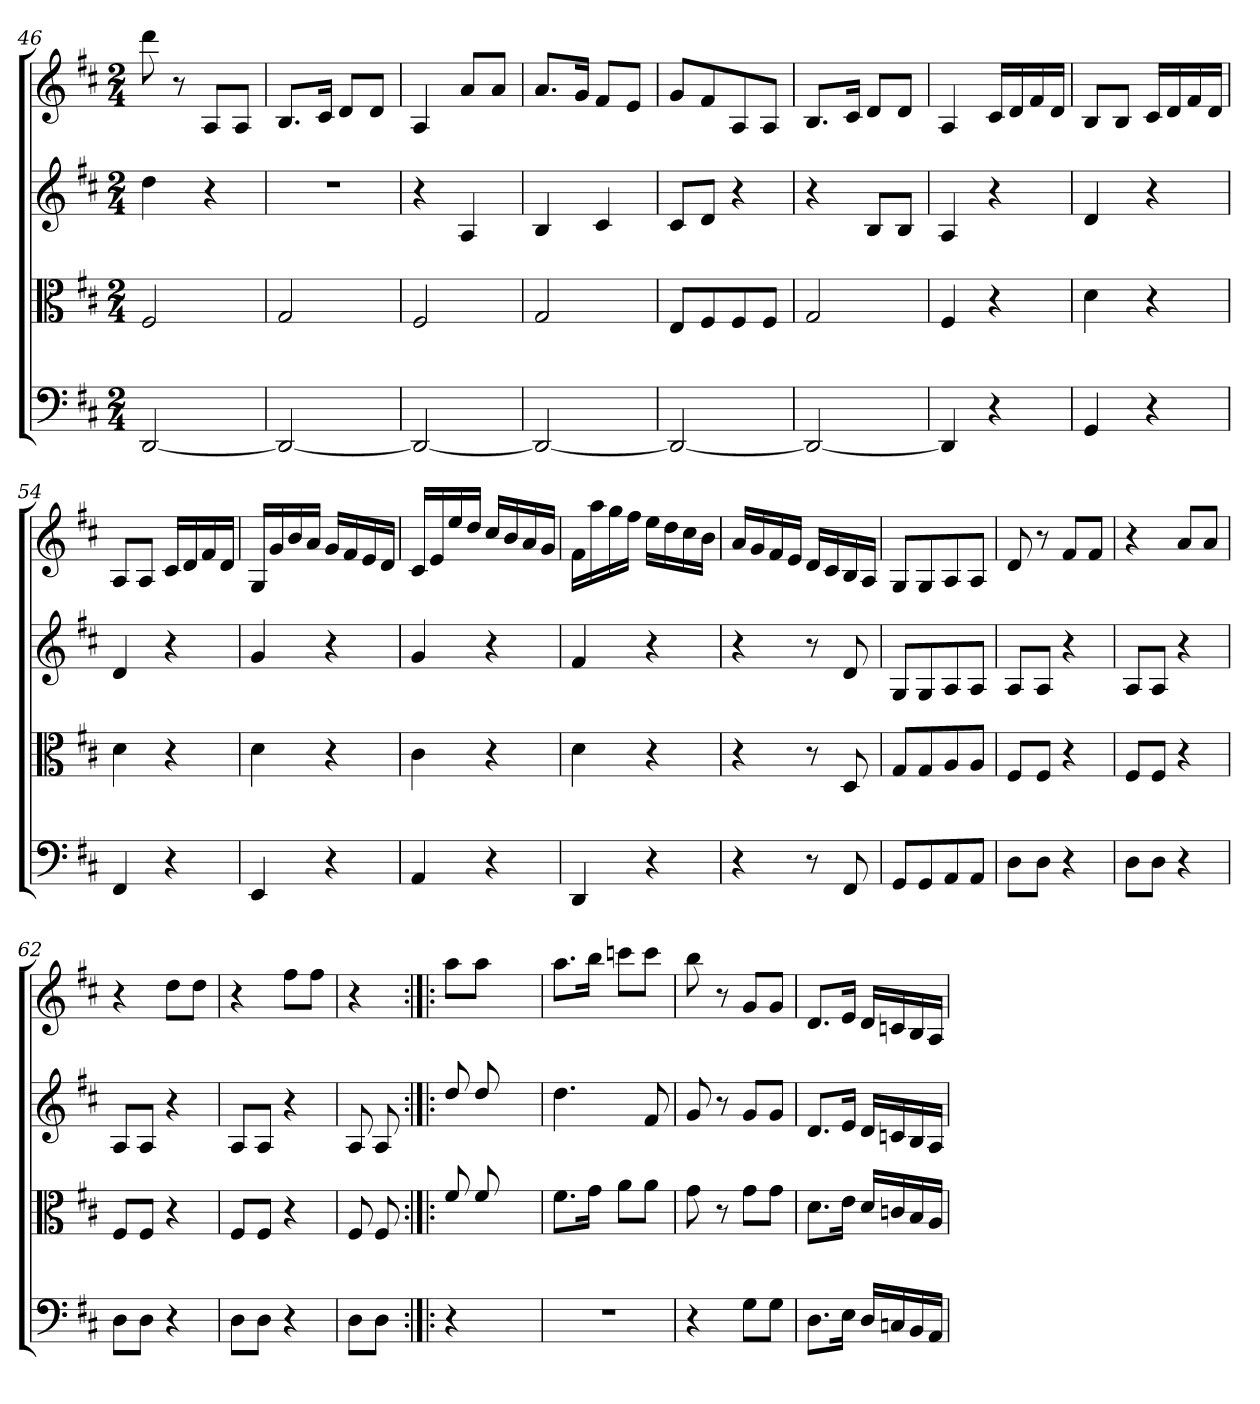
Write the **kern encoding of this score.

**kern	**kern	**kern	**kern
*part4	*part3	*part2	*part1
*staff4	*staff3	*staff2	*staff1
*clefF4	*clefC3	*clefG2	*clefG2
*k[f#c#]	*k[f#c#]	*k[f#c#]	*k[f#c#]
*D:	*D:	*D:	*D:
*M2/4	*M2/4	*M2/4	*M2/4
=46	=46	=46	=46
[2DD/	2F#/	4dd\	8ddd\
.	.	.	8r
.	.	4r	8A/L
.	.	.	8A/J
=47	=47	=47	=47
2DD/_	2G/	2r	8.B/L
.	.	.	16c#/Jk
.	.	.	8d/L
.	.	.	8d/J
=48	=48	=48	=48
2DD/_	2F#/	4r	4A/
.	.	4A/	8a/L
.	.	.	8a/J
=49	=49	=49	=49
2DD/_	2G/	4B/	8.a/L
.	.	.	16g/Jk
.	.	4c#/	8f#/L
.	.	.	8e/J
=50	=50	=50	=50
2DD/_	8E/L	8c#/L	8g/L
.	8F#/	8d/J	8f#/
.	8F#/	4r	8A/
.	8F#/J	.	8A/J
=51	=51	=51	=51
2DD/_	2G/	4r	8.B/L
.	.	.	16c#/Jk
.	.	8B/L	8d/L
.	.	8B/J	8d/J
=52	=52	=52	=52
4DD/]	4F#/	4A/	4A/
4r	4r	4r	16c#/LL
.	.	.	16d/
.	.	.	16f#/
.	.	.	16d/JJ
=53	=53	=53	=53
4GG/	4d\	4d/	8B/L
.	.	.	8B/J
4r	4r	4r	16c#/LL
.	.	.	16d/
.	.	.	16f#/
.	.	.	16d/JJ
=54	=54	=54	=54
4FF#/	4d\	4d/	8A/L
.	.	.	8A/J
4r	4r	4r	16c#/LL
.	.	.	16d/
.	.	.	16f#/
.	.	.	16d/JJ
=55	=55	=55	=55
4EE/	4d\	4g/	16G/LL
.	.	.	16g/
.	.	.	16b/
.	.	.	16a/JJ
4r	4r	4r	16g/LL
.	.	.	16f#/
.	.	.	16e/
.	.	.	16d/JJ
=56	=56	=56	=56
4AA/	4c#\	4g/	16c#/LL
.	.	.	16e/
.	.	.	16ee/
.	.	.	16dd/JJ
4r	4r	4r	16cc#/LL
.	.	.	16b/
.	.	.	16a/
.	.	.	16g/JJ
=57	=57	=57	=57
4DD/	4d\	4f#/	16f#\LL
.	.	.	16aa\
.	.	.	16gg\
.	.	.	16ff#\JJ
4r	4r	4r	16ee\LL
.	.	.	16dd\
.	.	.	16cc#\
.	.	.	16b\JJ
=58	=58	=58	=58
4r	4r	4r	16a/LL
.	.	.	16g/
.	.	.	16f#/
.	.	.	16e/JJ
8r	8r	8r	16d/LL
.	.	.	16c#/
8FF#/	8D/	8d/	16B/
.	.	.	16A/JJ
=59	=59	=59	=59
8GG/L	8G/L	8G/L	8G/L
8GG/	8G/	8G/	8G/
8AA/	8A/	8A/	8A/
8AA/J	8A/J	8A/J	8A/J
=60	=60	=60	=60
8D\L	8F#/L	8A/L	8d/
8D\J	8F#/J	8A/J	8r
4r	4r	4r	8f#/L
.	.	.	8f#/J
=61	=61	=61	=61
8D\L	8F#/L	8A/L	4r
8D\J	8F#/J	8A/J	.
4r	4r	4r	8a/L
.	.	.	8a/J
=62	=62	=62	=62
8D\L	8F#/L	8A/L	4r
8D\J	8F#/J	8A/J	.
4r	4r	4r	8dd\L
.	.	.	8dd\J
=63	=63	=63	=63
8D\L	8F#/L	8A/L	4r
8D\J	8F#/J	8A/J	.
4r	4r	4r	8ff#\L
.	.	.	8ff#\J
=64	=64	=64	=64
8D\L	8F#/	8A/	4r
8D\J	8F#/	8A/	.
=:|!|:	=:|!|:	=:|!|:	=:|!|:
4r	8f#/	8dd/	8aa\L
.	8f#/	8dd/	8aa\J
4ryy	4ryy	4ryy	4ryy
=65	=65	=65	=65
2r	8.f#\L	4.dd\	8.aa\L
.	16g\Jk	.	16bb\Jk
.	8a\L	.	8cccn\L
.	8a\J	8f#/	8ccc\J
=66	=66	=66	=66
4r	8g\	8g/	8bb\
.	8r	8r	8r
8G\L	8g\L	8g/L	8g/L
8G\J	8g\J	8g/J	8g/J
=67	=67	=67	=67
8.D\L	8.d\L	8.d/L	8.d/L
16E\Jk	16e\Jk	16e/Jk	16e/Jk
16D/LL	16d/LL	16d/LL	16d/LL
16Cn/	16cn/	16cn/	16cn/
16BB/	16B/	16B/	16B/
16AA/JJ	16A/JJ	16A/JJ	16A/JJ
=	=	=	=
*-	*-	*-	*-
